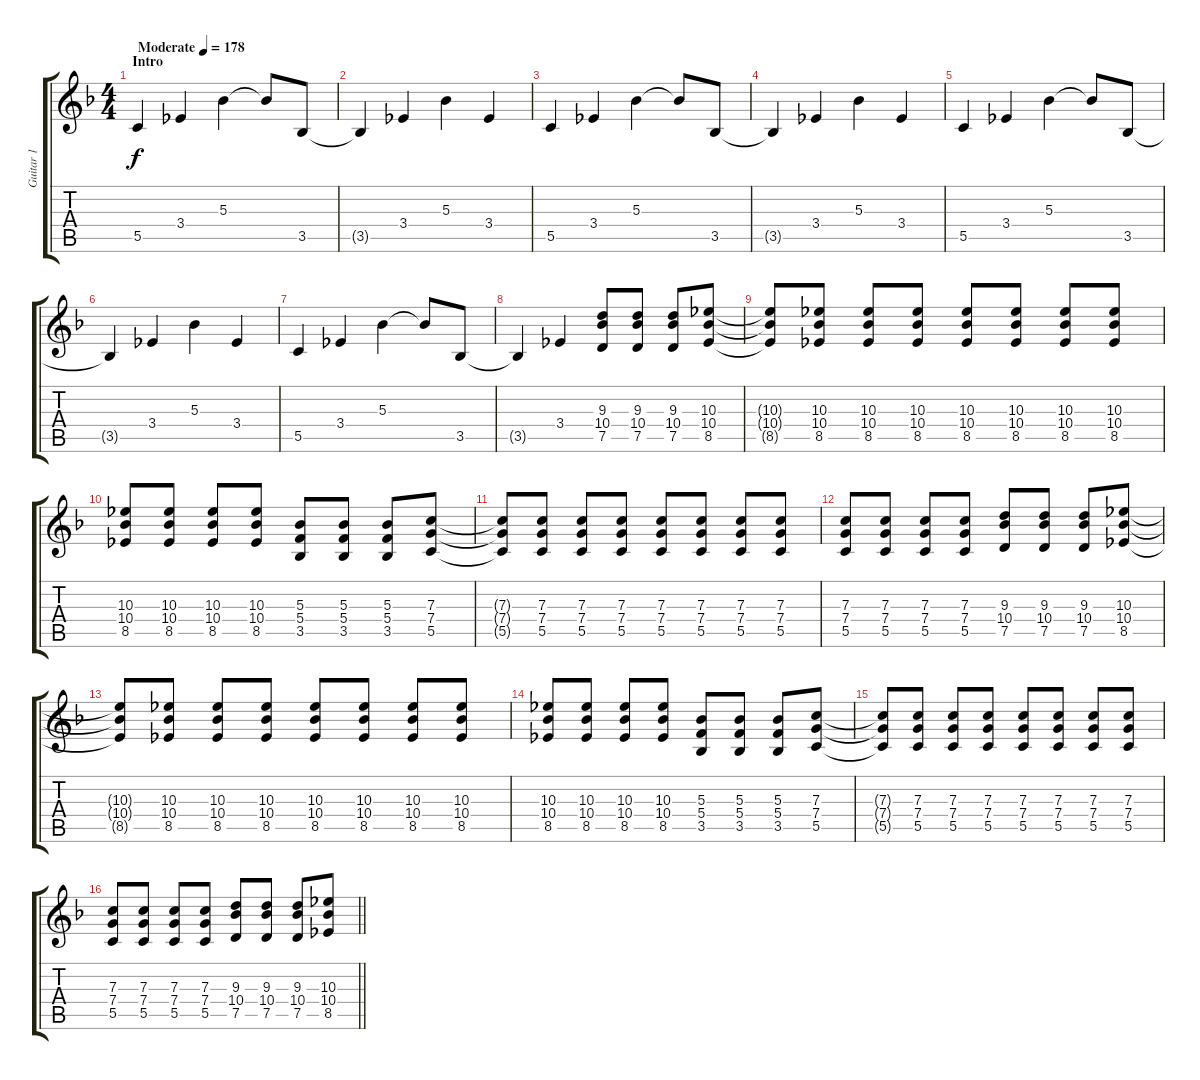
\track ("Guitar 1" "Guitar 1") {instrument electricguitarclean}
\staff {score tabs}
\tuning (D4 A3 F3 C3 G2 D2) {hide}
\ts (4 4)
\section ("" "Intro")
\tempo (178 "Moderate")
\clef g2
\ks f
5.5.4{dy f instrument electricguitarclean} 3.4.4 5.3.4 5.3{t}.8 3.5.8 |
3.5{t}.4 3.4.4 5.3.4 3.4.4 |
5.5.4 3.4.4 5.3.4 5.3{t}.8 3.5.8 |
3.5{t}.4 3.4.4 5.3.4 3.4.4 |
5.5.4 3.4.4 5.3.4 5.3{t}.8 3.5.8 |
3.5{t}.4 3.4.4 5.3.4 3.4.4 |
5.5.4 3.4.4 5.3.4 5.3{t}.8 3.5.8 |
3.5{t}.4 3.4.4 (9.3 10.4 7.5).8{instrument distortionguitar} (9.3 10.4 7.5).8 (9.3 10.4 7.5).8 (10.3 10.4 8.5).8 |
(10.3{t} 10.4{t} 8.5{t}).8 (10.3 10.4 8.5).8 (10.3 10.4 8.5).8 (10.3 10.4 8.5).8 (10.3 10.4 8.5).8 (10.3 10.4 8.5).8 (10.3 10.4 8.5).8 (10.3 10.4 8.5).8 |
(10.3 10.4 8.5).8 (10.3 10.4 8.5).8 (10.3 10.4 8.5).8 (10.3 10.4 8.5).8 (5.3 5.4 3.5).8 (5.3 5.4 3.5).8 (5.3 5.4 3.5).8 (7.3 7.4 5.5).8 |
(7.3{t} 7.4{t} 5.5{t}).8 (7.3 7.4 5.5).8 (7.3 7.4 5.5).8 (7.3 7.4 5.5).8 (7.3 7.4 5.5).8 (7.3 7.4 5.5).8 (7.3 7.4 5.5).8 (7.3 7.4 5.5).8 |
(7.3 7.4 5.5).8 (7.3 7.4 5.5).8 (7.3 7.4 5.5).8 (7.3 7.4 5.5).8 (9.3 10.4 7.5).8 (9.3 10.4 7.5).8 (9.3 10.4 7.5).8 (10.3 10.4 8.5).8 |
(10.3{t} 10.4{t} 8.5{t}).8 (10.3 10.4 8.5).8 (10.3 10.4 8.5).8 (10.3 10.4 8.5).8 (10.3 10.4 8.5).8 (10.3 10.4 8.5).8 (10.3 10.4 8.5).8 (10.3 10.4 8.5).8 |
(10.3 10.4 8.5).8 (10.3 10.4 8.5).8 (10.3 10.4 8.5).8 (10.3 10.4 8.5).8 (5.3 5.4 3.5).8 (5.3 5.4 3.5).8 (5.3 5.4 3.5).8 (7.3 7.4 5.5).8 |
(7.3{t} 7.4{t} 5.5{t}).8 (7.3 7.4 5.5).8 (7.3 7.4 5.5).8 (7.3 7.4 5.5).8 (7.3 7.4 5.5).8 (7.3 7.4 5.5).8 (7.3 7.4 5.5).8 (7.3 7.4 5.5).8 |
\barLineRight lightlight
(7.3 7.4 5.5).8 (7.3 7.4 5.5).8 (7.3 7.4 5.5).8 (7.3 7.4 5.5).8 (9.3 10.4 7.5).8 (9.3 10.4 7.5).8 (9.3 10.4 7.5).8 (10.3 10.4 8.5).8
